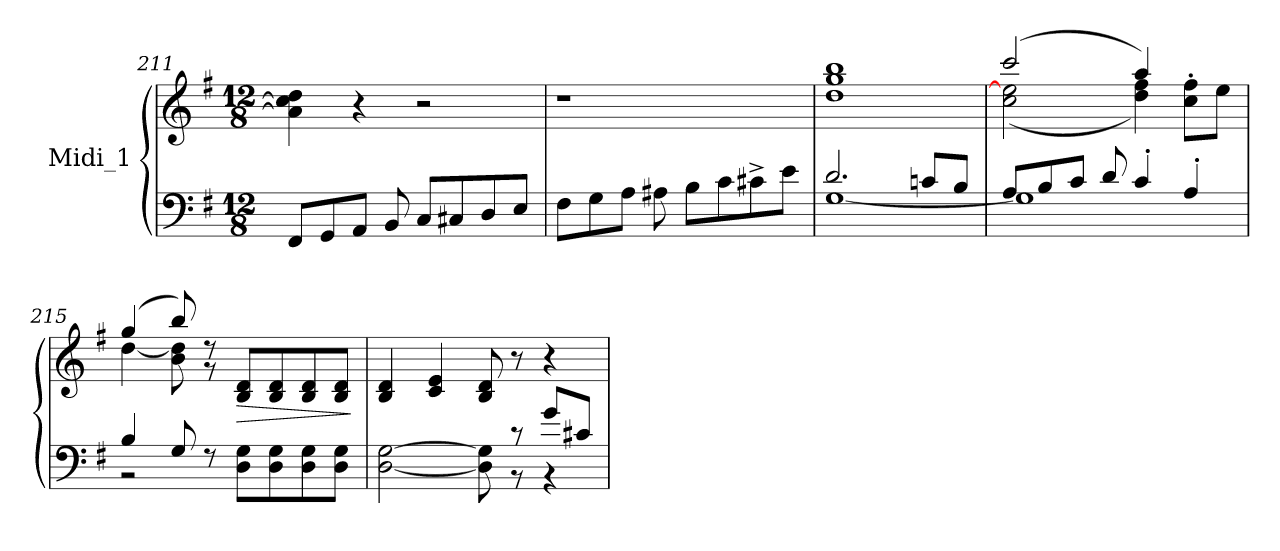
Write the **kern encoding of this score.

**kern	**kern	**dynam
*part1	*part1	*part1
*staff2	*staff1	*staff1/2
*I"Midi_1	*	*
!!LO:PB:g=z
*clefF4	*clefG2	*
*k[f#]	*k[f#]	*
*G:	*G:	*
*M12/8	*M12/8	*
=211	=211	=211
8FF#/L	4a\] 4cc\] 4dd\	.
8GG/	.	.
8AA/J	4r	.
8BB/	.	.
8C/L	2r	.
8C#X/	.	.
8D/	.	.
8E/J	.	.
!!LO:LB:g=z
=212	=212	=212
*^	*^	*
8F#\L	2ryy	1r	2ryy	.
8G\	.	.	.	.
8A\J	.	.	.	.
8A#X\	.	.	.	.
8B\L	2ryy	.	2ryy	.
8c\	.	.	.	.
8c#X^\	.	.	.	.
8e\J	.	.	.	.
=213	=213	=213	=213	=213
2.d/	[1G	1gg 1bb	1dd	.
8cni/L	.	.	.	.
8B/J	.	.	.	.
=214	=214	=214	=214	=214
8A/L	1G]	(>2ccc/	(2cc\ 2ee\]	.
8B/	.	.	.	.
8c/J	.	.	.	.
8d/	.	.	.	.
4c'/	.	4aa/)	4dd\ 4ff#\)	.
4A'/	.	8cc\' 8ff#\'L	4ryy	.
.	.	8ee\J	.	.
=215	=215	=215	=215	=215
4B/	2r	(4gg/	[4dd\	.
8G/	.	8bb/)	8b\ 8dd\]	.
8r	.	8r	8r	.
!	!	!	!	!LO:HP:b
8D\ 8G\L	2ryy	8B/ 8d/L	2ryy	>
8D\ 8G\	.	8B/ 8d/	.	.
8D\ 8G\	.	8B/ 8d/	.	.
8D\ 8G\J	.	8B/ 8d/J	.	.
*v	*v	*	*	*
*	*v	*v	*
.	.	]
=216	=216	=216
*^	*^	*
[2D\ [2G\	2ryy	4B/ 4d/	2ryy	.
.	.	4c/ 4e/	.	.
8D\] 8G\]	8ryy	8B/ 8d/	2ryy	.
8r	8r	8r	.	.
8g/L	4r	4r	.	.
8c#X/J	.	.	.	.
*v	*v	*	*	*
*	*v	*v	*
=	=	=
*-	*-	*-
